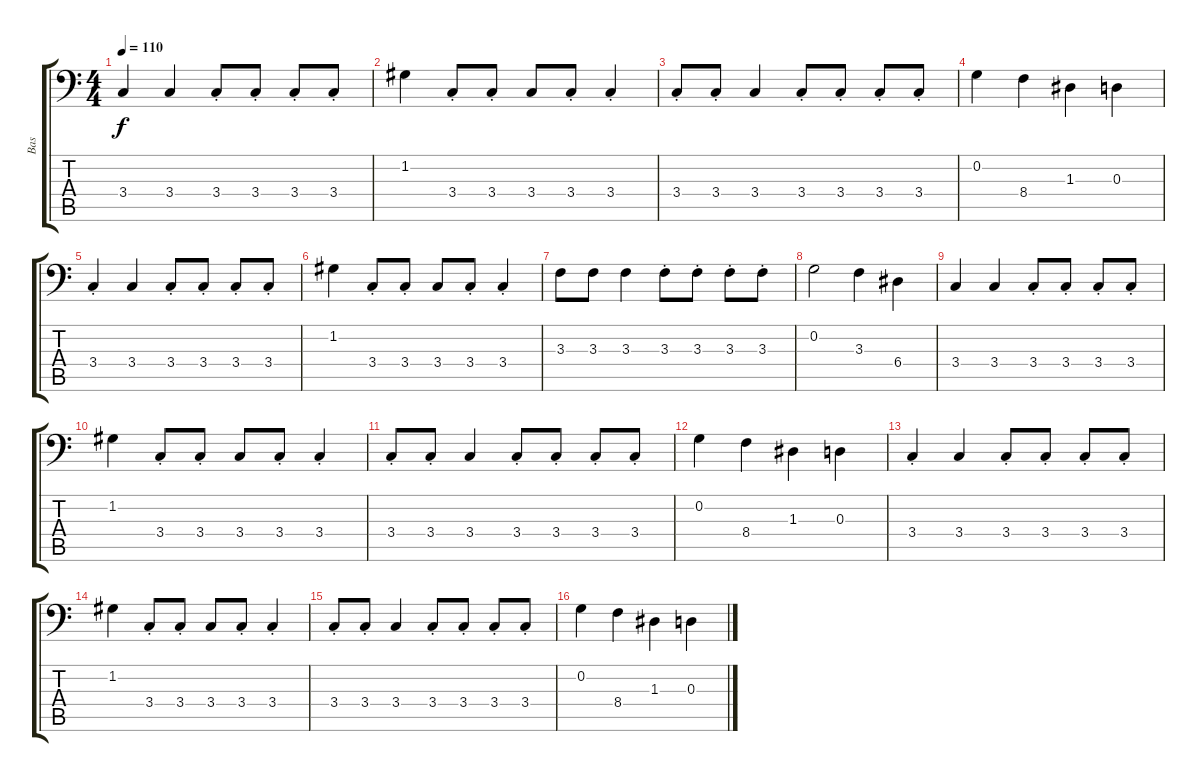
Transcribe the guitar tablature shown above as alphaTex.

\track ("Bas" "Bas") {instrument slapbass1}
\staff {score tabs}
\tuning (C3 G2 D2 A1 E1 B0) {hide}
\ts (4 4)
\tempo 110
\clef f4
\ks c
3.4.4{dy f} 3.4.4 3.4{st}.8 3.4{st}.8 3.4{st}.8 3.4{st}.8 |
1.2.4 3.4{st}.8 3.4{st}.8 3.4.8 3.4{st}.8 3.4{st}.4 |
3.4{st}.8 3.4{st}.8 3.4.4 3.4{st}.8 3.4{st}.8 3.4{st}.8 3.4{st}.8 |
0.2.4 8.4.4 1.3.4 0.3.4 |
3.4{st}.4 3.4.4 3.4{st}.8 3.4{st}.8 3.4{st}.8 3.4{st}.8 |
1.2.4 3.4{st}.8 3.4{st}.8 3.4.8 3.4{st}.8 3.4{st}.4 |
3.3.8 3.3.8 3.3.4 3.3{st}.8 3.3{st}.8 3.3{st}.8 3.3{st}.8 |
0.2.2 3.3.4 6.4.4 |
3.4.4 3.4.4 3.4{st}.8 3.4{st}.8 3.4{st}.8 3.4{st}.8 |
1.2.4 3.4{st}.8 3.4{st}.8 3.4.8 3.4{st}.8 3.4{st}.4 |
3.4{st}.8 3.4{st}.8 3.4.4 3.4{st}.8 3.4{st}.8 3.4{st}.8 3.4{st}.8 |
0.2.4 8.4.4 1.3.4 0.3.4 |
3.4{st}.4 3.4.4 3.4{st}.8 3.4{st}.8 3.4{st}.8 3.4{st}.8 |
1.2.4 3.4{st}.8 3.4{st}.8 3.4.8 3.4{st}.8 3.4{st}.4 |
3.4{st}.8 3.4{st}.8 3.4.4 3.4{st}.8 3.4{st}.8 3.4{st}.8 3.4{st}.8 |
0.2.4 8.4.4 1.3.4 0.3.4
